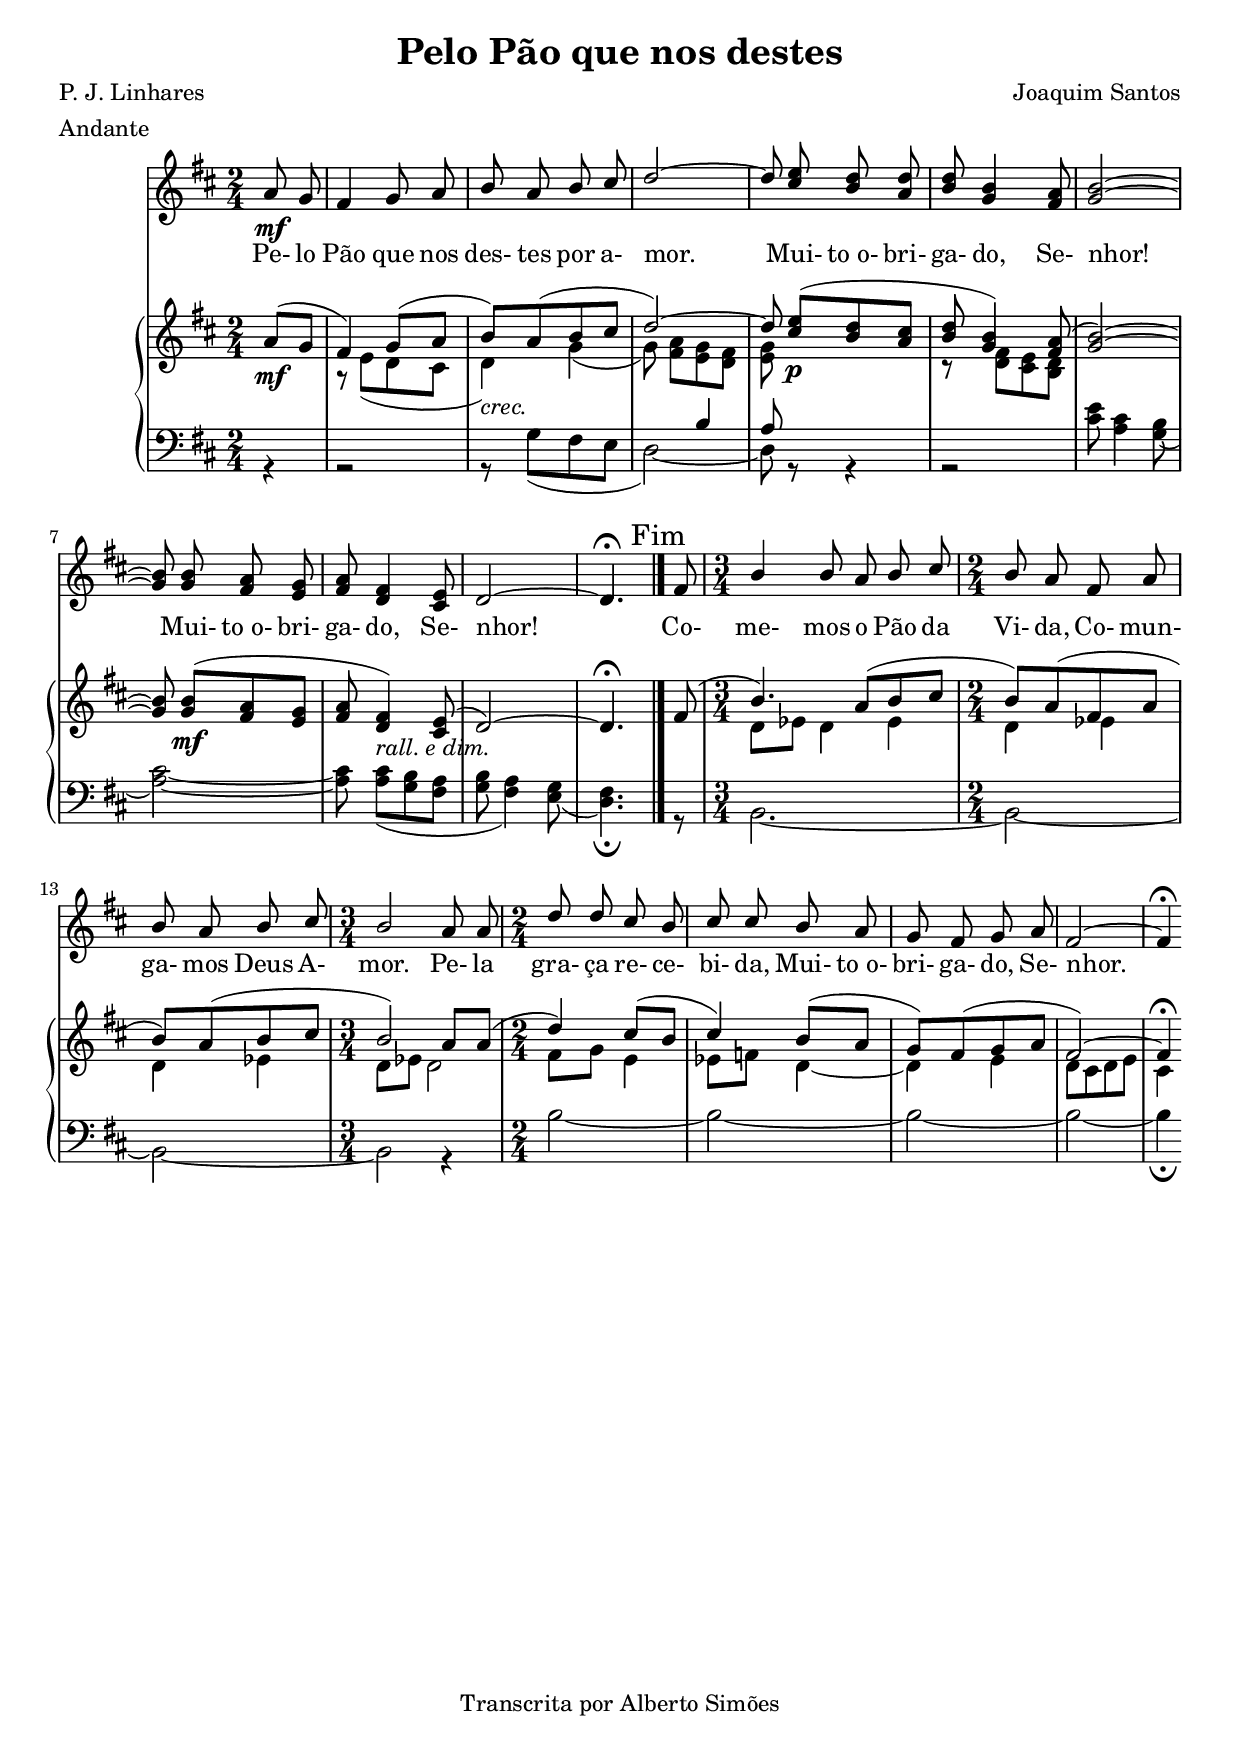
\version "2.14.0"

\header {
  title = "Pelo Pão que nos destes"
  composer = "Joaquim Santos"
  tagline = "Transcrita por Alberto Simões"
	poet = "P. J. Linhares"
	meter = "Andante"

  ocasioes = "accaodegracas"
  seccao   = "accaodegracas"
}


global = {
  \key d \major
  \time 2/4
}

melody = \relative c'' {
	\voiceOne
  \clef treble
	\global
	\autoBeamOff
	
	\partial 4 a8\mf g
	fis4 g8 a
	b a b cis
	d2 ~
	
	d8 <cis e> <b d> <a d>
	<b d> <g b>4 <fis a>8
	<g b>2 ~
	<g b>8 <g b> <fis a> <e g>
	
	<fis a> <d fis>4 <cis e>8
	d2 ~ | d4. \fermata \mark "Fim"  \bar"|."
	
        fis8
	\time 3/4
	b4 b8 a b cis
	\time 2/4 
	b a fis a
	b a b cis
	\time 3/4
	b2 a8 a
	\time 2/4
	d d cis b
	cis cis b a 
	g fis g a
	fis2 ~ | fis4\fermata \bar":|"
}

text = \lyricmode {
	Pe- lo Pão que nos des- tes por a- mor.
	Mui- to_o- bri- ga- do, Se- nhor!
	Mui- to_o- bri- ga- do, Se- nhor!
	
	Co- me- mos o Pão da Vi- da, Co- mun- ga- mos Deus
	A- mor. Pe- la gra- ça re- ce- bi- da, Mui- to_o- bri- ga- do, Se- nhor.
}

upperA = \relative c'' {
	\partial 4 a8([\mf g]
	fis4) g8[( a]
	b[) a( b cis]
	d2) ~
	d8 <cis e>[(\p <b d> <a cis>]
	<b d>8 <g b>4) <fis a>8(
	<g b>2) ~
	<g b>8 <g b>[(\mf <fis a> <e g>]
	<fis a>8 <d fis>4)_\markup{\italic{rall. e dim.}} <cis e>8(
	d2) ~  d4. \fermata
	
                      fis8(
	\time 3/4
	b4.) a8[( b cis]
	\time 2/4
	b[) a( fis a]
	b[) a( b cis]
	\time 3/4
	b2) a8[ a](
	\time 2/4
	d4) cis8[( b]
	cis4) b8[( a]
	g8[) fis( g a]
	fis2) ~  fis4 \fermata
}

upperB = \relative c' {
	\partial 4 s4
	r8 e8[( d cis]
	d4)_\markup{\italic{crec.}} g(
	g8) <fis a>[ <e g> <d fis>]
	<e g> s4.
	r8 <d fis>8[ <cis e> <b d>]
	s2 s2 s2 s2  s4.
	
                     s8
	\time 3/4
	d8[ ees] d4 ees
	\time 2/4
	d ees
	d ees
	\time 3/4
	d8[ ees] d2
	\time 2/4
	fis8[ g] e4
	ees8[ f] d4 ~
	d4 e
	d8[ cis d e]  cis4
}

lowerA = \relative c' {
	\partial 4 s4
	s2 s2 s4 b4 a8 s8 s4 s2 s2 s2 s2 s2  s4.
        s8 s2. s2 s2 s2. s2 s2 s2 s2  s4
}

lowerB = \relative c' {
	\partial 4 r4
	r2 r8 g[( fis e]
	d2) ~ 
	d8 r8 r4
	r2
	<cis' e>8 <a cis>4 <g b>8(
	<a cis>2) ~
	<a cis>8 <a cis>[( <g b> <fis a>]
	<g b>8 <fis a>4) <e g>8(
                           <d fis>4.) \fermata
	
                           r8
	\time 3/4
	b2. ~ 
	\time 2/4
	b2 ~ b2 ~
	\time 3/4 b2 r4
	\time 2/4 b'2 ~ b2 ~ b2 ~ b2 ~ b4 \fermata
}


upper = {	
	\clef treble
	\global << \upperA \\ \upperB >>
}

lower = {  
	\clef bass  
	\global << \lowerA \\ \lowerB >>
}

\score {
  <<
		\new Voice = "mel" { \autoBeamOff \melody }
  	\new Lyrics \lyricsto mel \text
    \new PianoStaff <<
      \new Staff = "upper" \upper
      \new Staff = "lower" \lower
    >>
  >>
  \layout {
    \context { \Staff \RemoveEmptyStaves }
  }
  \midi {
          \context {
      \Score
      tempoWholesPerMinute = #(ly:make-moment 70 4)
    }}
}


